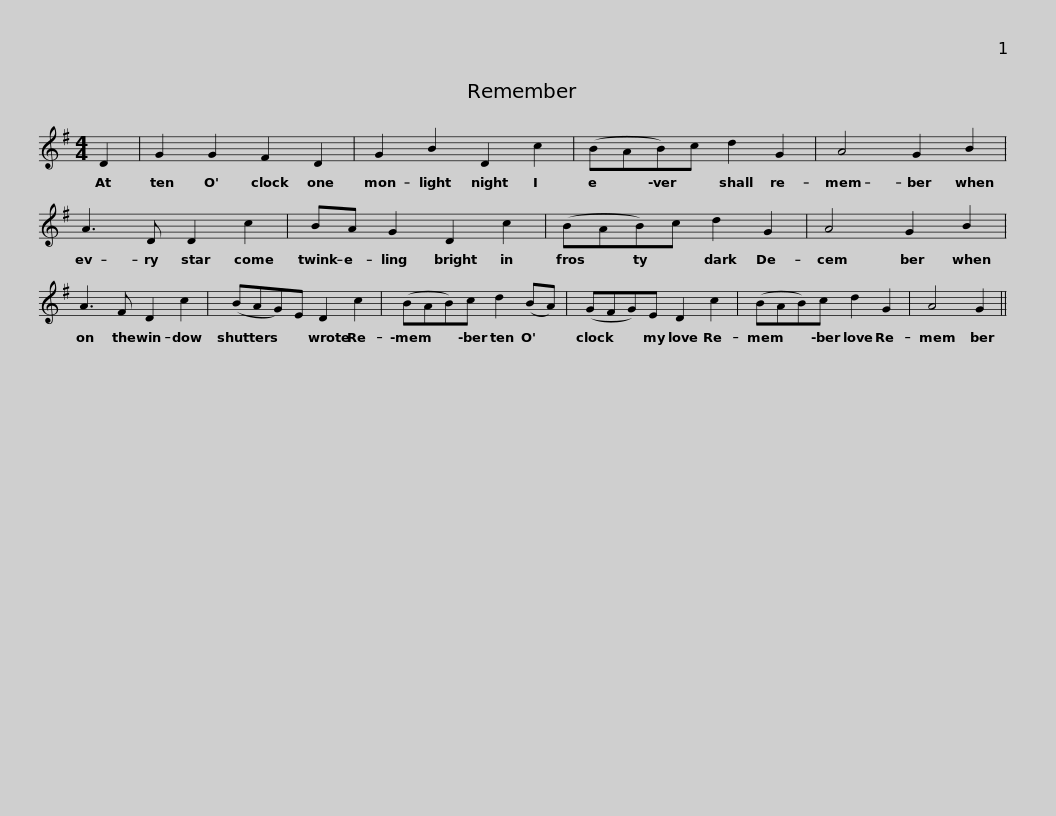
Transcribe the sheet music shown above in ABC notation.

X:1
L:1/8
M:4/4
I:linebreak $
K:G
V:1 treble
V:1
 D2 | G2 G2 F2 D2 | G2 B2 D2 c2 | (BAB)c d2 G2 | A4 G2 B2 | %5
 A3 D D2 c2 |$ BA G2 D2 c2 | (BAB)c d2 G2 | A4 G2 B2 | A3 F D2 c2 | %10
 (BAG)E D2 c2 |$ (BAB)c d2 (BA) | (GFG)E D2 c2 | (BAB)c d2 G2 | A4 G2 || %15
